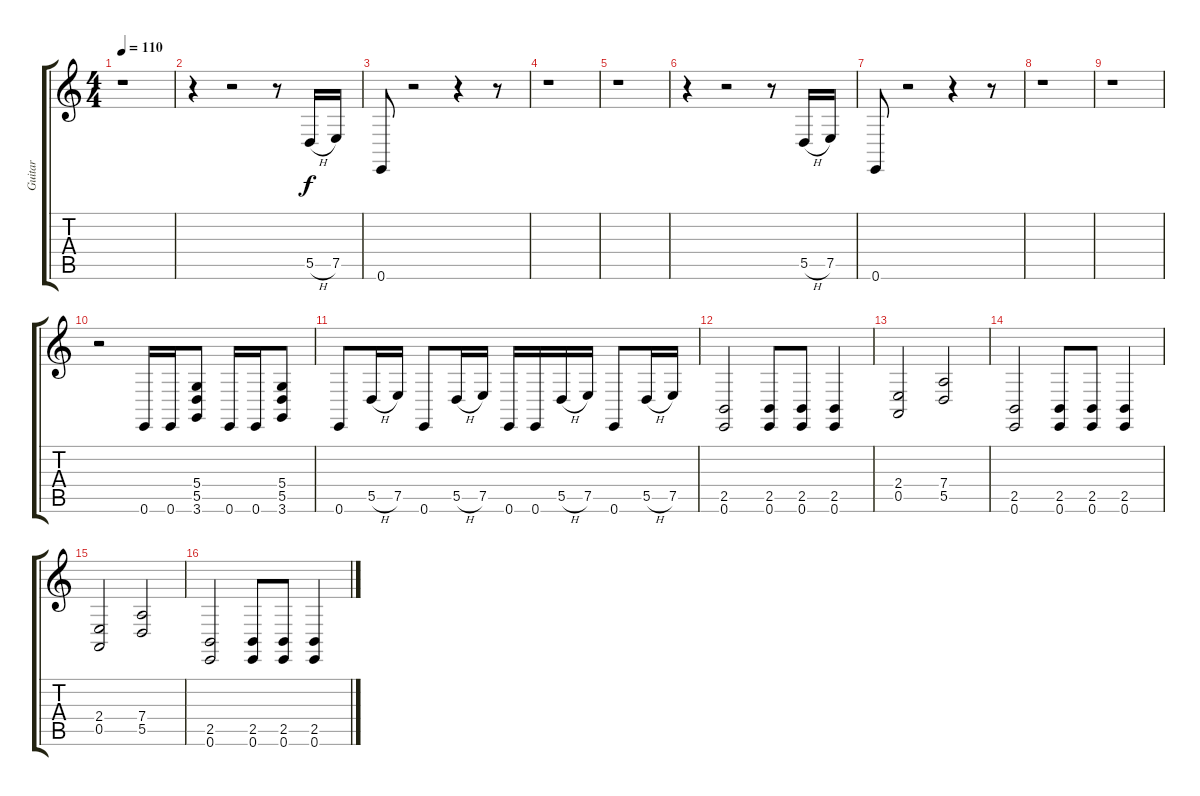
\track ("Guitar" "Guitar") {instrument lead1square}
\staff {score tabs}
\tuning (E4 B3 G3 D3 A2 E2) {hide}
\ts (4 4)
\tempo 110
\clef g2
\ks c
r.1{dy f} |
r.4 r.2 r.8 5.5{h}.16 7.5.16 |
0.6.8 r.2 r.4 r.8 |
r.1 |
r.1 |
r.4 r.2 r.8 5.5{h}.16 7.5.16 |
0.6.8 r.2 r.4 r.8 |
r.1 |
r.1 |
r.2 0.6.16 0.6.16 (5.4 5.5 3.6).8 0.6.16 0.6.16 (5.4 5.5 3.6).8 |
0.6.8 5.5{h}.16 7.5.16 0.6.8 5.5{h}.16 7.5.16 0.6.16 0.6.16 5.5{h}.16 7.5.16 0.6.8 5.5{h}.16 7.5.16 |
(2.5 0.6).2 (2.5 0.6).8 (2.5 0.6).8 (2.5 0.6).4 |
(2.4 0.5).2 (7.4 5.5).2 |
(2.5 0.6).2 (2.5 0.6).8 (2.5 0.6).8 (2.5 0.6).4 |
(2.4 0.5).2 (7.4 5.5).2 |
(2.5 0.6).2 (2.5 0.6).8 (2.5 0.6).8 (2.5 0.6).4
